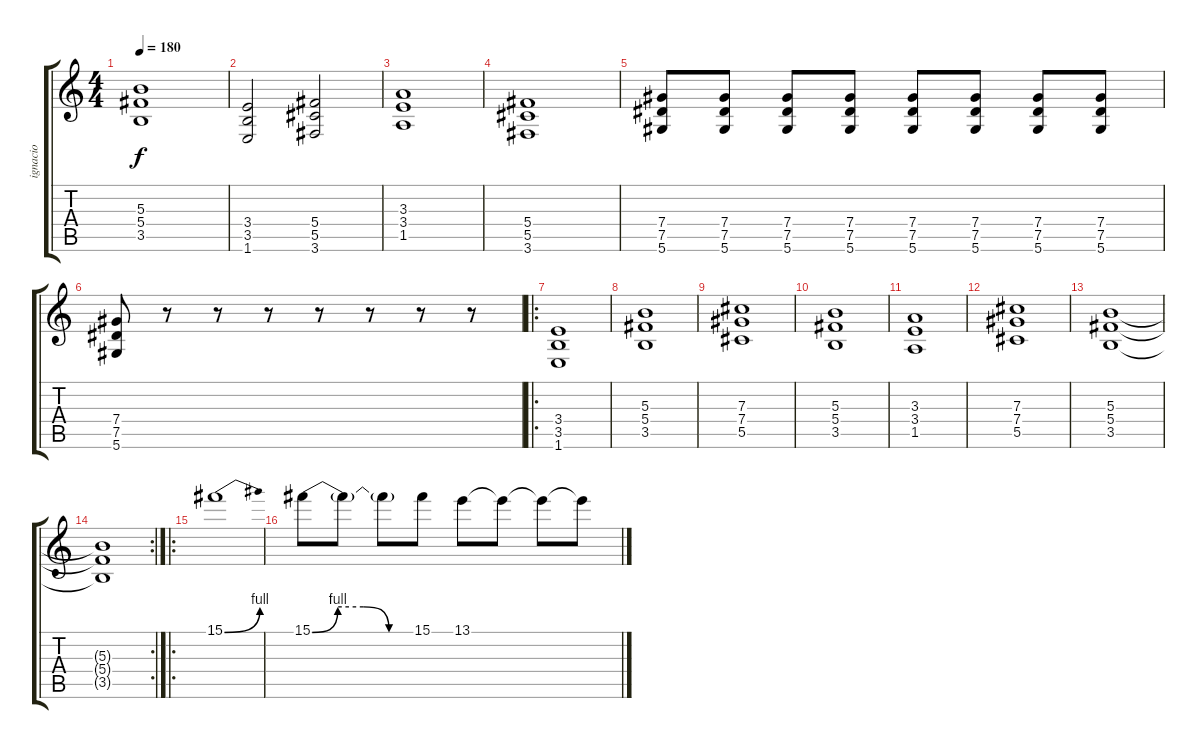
\track ("ignacio" "ignacio") {instrument distortionguitar}
\staff {score tabs}
\tuning (Eb4 Bb3 Gb3 Db3 Ab2 Eb2) {hide}
\ts (4 4)
\tempo 180
\clef g2
\ks c
(5.3 5.4 3.5).1{dy f} |
(3.4 3.5 1.6).2 (5.4 5.5 3.6).2 |
(3.3 3.4 1.5).1 |
(5.4 5.5 3.6).1 |
(7.4 7.5 5.6).8 (7.4 7.5 5.6).8 (7.4 7.5 5.6).8 (7.4 7.5 5.6).8 (7.4 7.5 5.6).8 (7.4 7.5 5.6).8 (7.4 7.5 5.6).8 (7.4 7.5 5.6).8 |
(7.4 7.5 5.6).8 r.8 r.8 r.8 r.8 r.8 r.8 r.8 |
\ro
(3.4 3.5 1.6).1 |
(5.3 5.4 3.5).1 |
(7.3 7.4 5.5).1 |
(5.3 5.4 3.5).1 |
(3.3 3.4 1.5).1 |
(7.3 7.4 5.5).1 |
(5.3 5.4 3.5).1 |
\rc 2
(5.3{t} 5.4{t} 3.5{t}).1 |
\ro
15.1{be (bend 0 0 60 4)}.1 |
15.1{be (custom 0 0 15 4 30 4 45 0 60 0)}.8 15.1{t}.8 15.1{t}.8 15.1.8 13.1.8 13.1{t}.8 13.1{t}.8 13.1{t}.8
